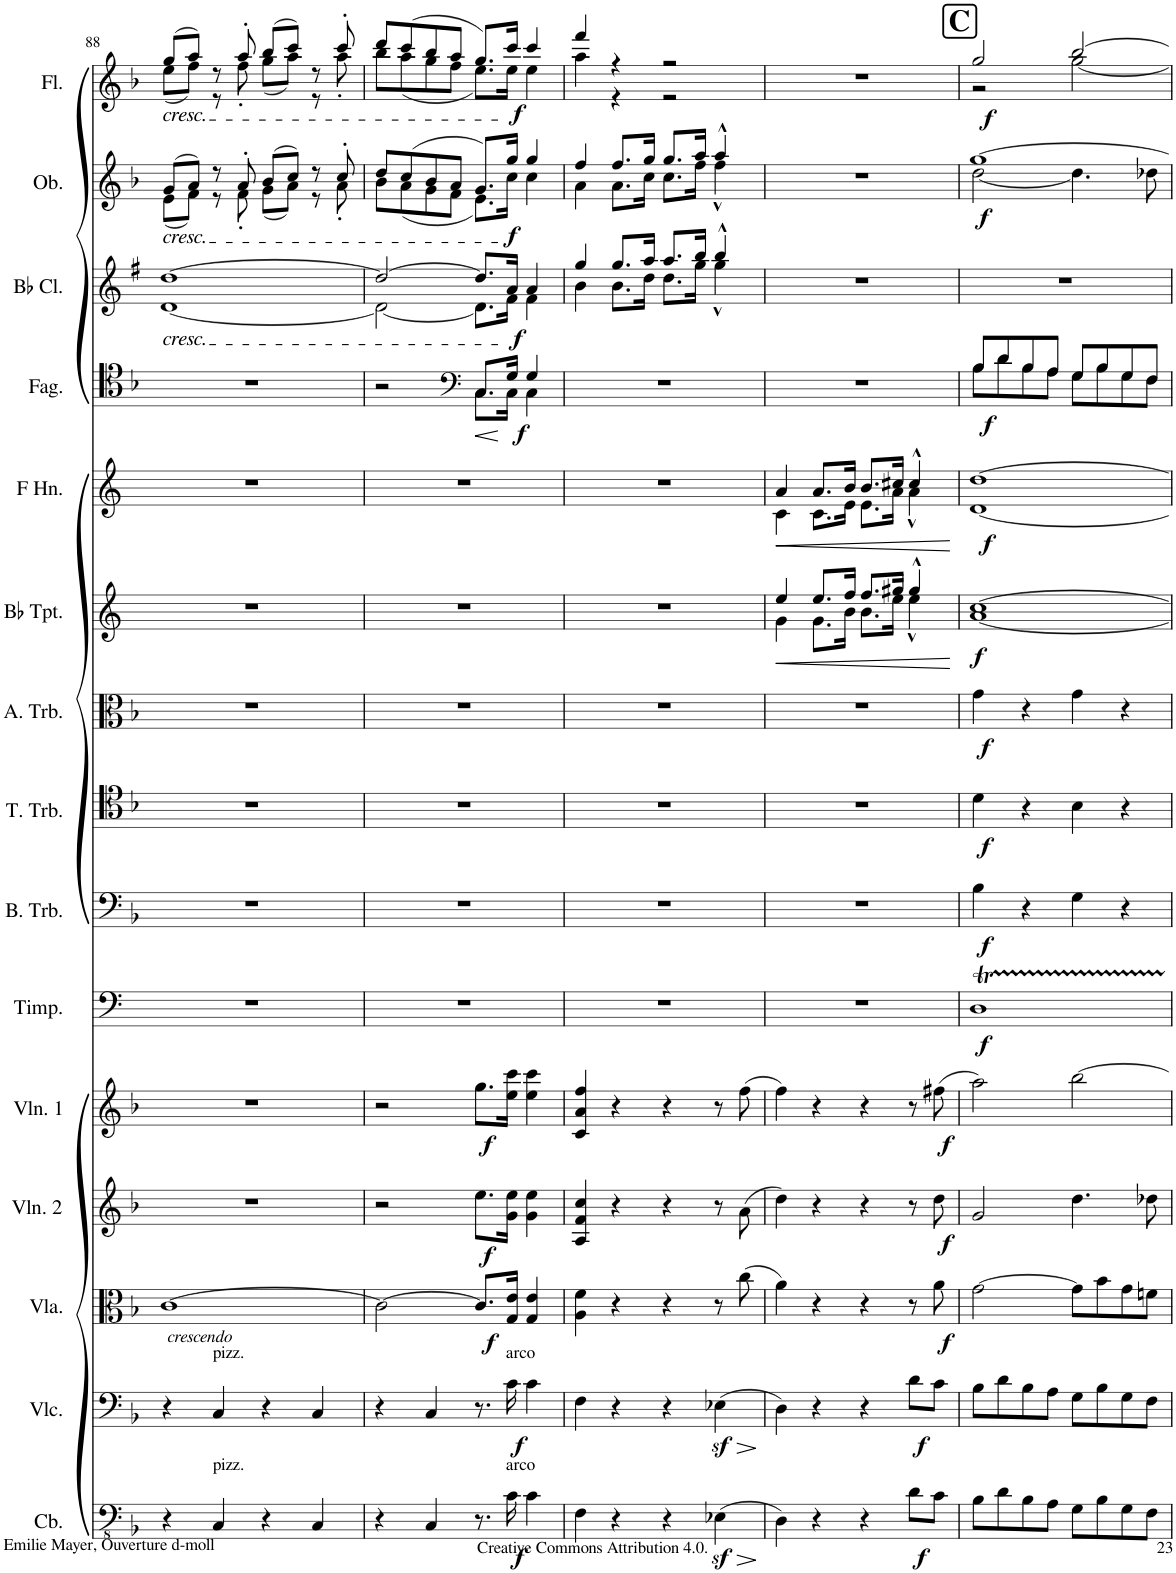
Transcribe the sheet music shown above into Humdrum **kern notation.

**kern	**dynam	**kern	**dynam	**kern	**dynam	**kern	**dynam	**kern	**dynam	**kern	**dynam	**kern	**dynam	**kern	**dynam	**kern	**dynam	**kern	**dynam	**kern	**dynam	**kern	**dynam	**kern	**dynam	**kern	**dynam	**kern	**dynam
*part15	*part15	*part14	*part14	*part13	*part13	*part12	*part12	*part11	*part11	*part10	*part10	*part9	*part9	*part8	*part8	*part7	*part7	*part6	*part6	*part5	*part5	*part4	*part4	*part3	*part3	*part2	*part2	*part1	*part1
*staff15	*staff15	*staff14	*staff14	*staff13	*staff13	*staff12	*staff12	*staff11	*staff11	*staff10	*staff10	*staff9	*staff9	*staff8	*staff8	*staff7	*staff7	*staff6	*staff6	*staff5	*staff5	*staff4	*staff4	*staff3	*staff3	*staff2	*staff2	*staff1	*staff1
*I"Contrabass	*	*I"Violoncello	*	*I"Viola	*	*I"Violino 2	*	*I"Violino 1	*	*I"Timpani in D, A	*	*I"Trombone Basso	*	*I"Trombone Tenore	*	*I"Trombone Alto	*	*I"Trombe in Bb	*	*I"Corni in F	*	*I"Fagotti	*	*I"Clarinetti in Bb	*	*I"Oboi	*	*I"Flauti	*
*I'Cb.	*	*I'Vlc.	*	*I'Vla.	*	*I'Vln. 2	*	*I'Vln. 1	*	*I'Timp.	*	*	*	*	*	*	*	*	*	*	*	*I'Fag.	*	*	*	*I'Ob.	*	*I'Fl.	*
!!LO:PB:g=z
*clefFv4	*	*clefF4	*	*clefC3	*	*clefG2	*	*clefG2	*	*clefF4	*	*clefF4	*	*clefC4	*	*clefC3	*	*clefG2	*	*clefG2	*	*clefC4	*	*clefG2	*	*clefG2	*	*clefG2	*
*Trd7c12	*	*	*	*	*	*	*	*	*	*	*	*	*	*	*	*	*	*Trd1c2	*	*Trd4c7	*	*	*	*Trd1c2	*	*	*	*	*
*k[b-]	*	*k[b-]	*	*k[b-]	*	*k[b-]	*	*k[b-]	*	*k[b-]	*	*k[b-]	*	*k[b-]	*	*k[b-]	*	*k[f#]	*	*k[]	*	*k[b-]	*	*k[f#]	*	*k[b-]	*	*k[b-]	*
*M4/4	*	*M4/4	*	*M4/4	*	*M4/4	*	*M4/4	*	*M4/4	*	*M4/4	*	*M4/4	*	*M4/4	*	*M4/4	*	*M4/4	*	*M4/4	*	*M4/4	*	*M4/4	*	*M4/4	*
*met(c)	*	*met(c)	*	*met(c)	*	*met(c)	*	*met(c)	*	*met(c)	*	*met(c)	*	*met(c)	*	*met(c)	*	*met(c)	*	*met(c)	*	*met(c)	*	*met(c)	*	*met(c)	*	*met(c)	*
=88	=88	=88	=88	=88	=88	=88	=88	=88	=88	=88	=88	=88	=88	=88	=88	=88	=88	=88	=88	=88	=88	=88	=88	=88	=88	=88	=88	=88	=88
*	*	*	*	*	*	*	*	*	*	*	*	*	*	*	*	*	*	*	*	*	*	*	*	*^	*	*^	*	*^	*
!	!	!	!	!	!	!	!	!	!	!	!	!	!	!	!	!	!	!	!	!	!	!	!	!	!	!	!	!	!	!LO:TX:b:i:t=cresc.	!	!
!	!	!	!	!	!	!	!	!	!	!	!	!	!	!	!	!	!	!	!	!	!	!	!	!	!	!	!LO:TX:b:i:t=cresc.	!	!	!	!	!
!	!	!	!	!	!	!	!	!	!	!	!	!	!	!	!	!	!	!	!	!	!	!	!	!LO:TX:b:i:t=cresc.	!	!	!	!	!	!	!	!
!	!	!	!	!	!LO:DY:b	!	!	!	!	!	!	!	!	!	!	!	!	!	!	!	!	!	!	!	!	!	!	!	!	!	!	!
4r	.	4r	.	[1c	other-dynamics	1r	.	1r	.	1r	.	1r	.	1r	.	1r	.	1r	.	1r	.	1r	.	[1dd	[1d	.	(8g/L	(8e\L	.	(8gg/L	(8ee\L	.
.	.	.	.	.	.	.	.	.	.	.	.	.	.	.	.	.	.	.	.	.	.	.	.	.	.	.	8a/J)	8f\J)	.	8aa/J)	8ff\J)	.
!	!	!LO:TX:a:t=pizz.	!	!	!	!	!	!	!	!	!	!	!	!	!	!	!	!	!	!	!	!	!	!	!	!	!	!	!	!	!	!
!LO:TX:a:t=pizz.	!	!	!	!	!	!	!	!	!	!	!	!	!	!	!	!	!	!	!	!	!	!	!	!	!	!	!	!	!	!	!	!
4CC/	.	4C/	.	.	.	.	.	.	.	.	.	.	.	.	.	.	.	.	.	.	.	.	.	.	.	.	8r	8r	.	8r	8r	.
.	.	.	.	.	.	.	.	.	.	.	.	.	.	.	.	.	.	.	.	.	.	.	.	.	.	.	8a'/	8f'\	.	8aa'/	8ff'\	.
4r	.	4r	.	.	.	.	.	.	.	.	.	.	.	.	.	.	.	.	.	.	.	.	.	.	.	.	(8b-/L	(8g\L	.	(8bb-/L	(8gg\L	.
.	.	.	.	.	.	.	.	.	.	.	.	.	.	.	.	.	.	.	.	.	.	.	.	.	.	.	8cc/J)	8a\J)	.	8ccc/J)	8aa\J)	.
4CC/	.	4C/	.	.	.	.	.	.	.	.	.	.	.	.	.	.	.	.	.	.	.	.	.	.	.	.	8r	8r	.	8r	8r	.
.	.	.	.	.	.	.	.	.	.	.	.	.	.	.	.	.	.	.	.	.	.	.	.	.	.	.	8cc'/	8a'\	.	8ccc'/	8aa'\	.
=89	=89	=89	=89	=89	=89	=89	=89	=89	=89	=89	=89	=89	=89	=89	=89	=89	=89	=89	=89	=89	=89	=89	=89	=89	=89	=89	=89	=89	=89	=89	=89	=89
*	*	*	*	*	*	*	*	*	*	*	*	*	*	*	*	*	*	*	*	*	*	*^	*	*	*	*	*	*	*	*	*	*
4r	.	4r	.	2c\_	.	2r	.	2r	.	1r	.	1r	.	1r	.	1r	.	1r	.	1r	.	2r	2ryy	.	2dd/_	2d\_	.	8dd/L	8b-\L	.	8ddd/L	8bb-\L	.
.	.	.	.	.	.	.	.	.	.	.	.	.	.	.	.	.	.	.	.	.	.	.	.	.	.	.	.	(8cc/	(8a\	.	(8ccc/	(8aa\	.
4CC/	.	4C/	.	.	.	.	.	.	.	.	.	.	.	.	.	.	.	.	.	.	.	.	.	.	.	.	.	8b-/	8g\	.	8bb-/	8gg\	.
.	.	.	.	.	.	.	.	.	.	.	.	.	.	.	.	.	.	.	.	.	.	.	.	.	.	.	.	8a/J	8f\J	.	8aa/J	8ff\J	.
*	*	*	*	*	*	*	*	*	*	*	*	*	*	*	*	*	*	*	*	*	*	*clefF4	*	*	*	*	*	*	*	*	*	*	*
!	!	!	!	!	!LO:DY:b	!	!LO:DY:b	!	!LO:DY:b	!	!	!	!	!	!	!	!	!	!	!	!	!	!	!LO:HP:b	!	!	!	!	!	!	!	!	!
8.r	.	8.r	.	8.c/L]	f	8.ee\L	f	8.gg\L	f	.	.	.	.	.	.	.	.	.	.	.	.	8.C/L	8.C\L	<	8.dd/L]	8.d\L]	.	8.g/L)	8.e\L)	.	8.gg/L)	8.ee\L)	.
!	!	!LO:TX:a:t=arco	!	!	!	!	!	!	!	!	!	!	!	!	!	!	!	!	!	!	!	!	!	!	!	!	!	!	!	!	!	!	!
!LO:TX:a:t=arco	!	!	!	!	!	!	!	!	!	!	!	!	!	!	!	!	!	!	!	!	!	!	!	!	!	!	!	!	!	!	!	!	!
!	!LO:DY:b	!	!LO:DY:b	!	!	!	!	!	!	!	!	!	!	!	!	!	!	!	!	!	!	!	!	!LO:DY:n=1:b	!	!	!LO:DY:b	!	!	!LO:DY:b	!	!	!LO:DY:b
16C\	f	16c\	f	16G/ 16e/Jk	.	16g\ 16ee\Jk	.	16ee\ 16ccc\Jk	.	.	.	.	.	.	.	.	.	.	.	.	.	16G/Jk	16C\Jk	[ f	16a/Jk	16f#\Jk	f	16gg/Jk	16cc\Jk	f	16ccc/Jk	16ee\Jk	f
4C\	.	4c\	.	4G/ 4e/	.	4g\ 4ee\	.	4ee\ 4ccc\	.	.	.	.	.	.	.	.	.	.	.	.	.	4G/	4C\	.	4a/	4f#\	.	4gg/	4cc\	.	4ccc/	4ee\	.
*	*	*	*	*	*	*	*	*	*	*	*	*	*	*	*	*	*	*	*	*	*	*v	*v	*	*	*	*	*	*	*	*	*	*
=90	=90	=90	=90	=90	=90	=90	=90	=90	=90	=90	=90	=90	=90	=90	=90	=90	=90	=90	=90	=90	=90	=90	=90	=90	=90	=90	=90	=90	=90	=90	=90	=90
4FF\	.	4F\	.	4A\ 4f\	.	4A/ 4f/ 4cc/	.	4c/ 4a/ 4ff/	.	1r	.	1r	.	1r	.	1r	.	1r	.	1r	.	1r	.	4gg/	4b\	.	4ff/	4a\	.	4fff/	4aa\	.
4r	.	4r	.	4r	.	4r	.	4r	.	.	.	.	.	.	.	.	.	.	.	.	.	.	.	8.gg/L	8.b\L	.	8.ff/L	8.a\L	.	4r	4r	.
.	.	.	.	.	.	.	.	.	.	.	.	.	.	.	.	.	.	.	.	.	.	.	.	16aa/Jk	16dd\Jk	.	16gg/Jk	16cc\Jk	.	.	.	.
4r	.	4r	.	4r	.	4r	.	4r	.	.	.	.	.	.	.	.	.	.	.	.	.	.	.	8.aa/L	8.dd\L	.	8.gg/L	8.cc\L	.	2r	2r	.
.	.	.	.	.	.	.	.	.	.	.	.	.	.	.	.	.	.	.	.	.	.	.	.	16bb/Jk	16gg\Jk	.	16aa/Jk	16ff\Jk	.	.	.	.
!	!LO:HP:b	!	!LO:HP:b	!	!	!	!	!	!	!	!	!	!	!	!	!	!	!	!	!	!	!	!	!	!	!	!	!	!	!	!	!
(4EE-Xz<\	>	(4E-Xz<\	>	8r	.	8r	.	8r	.	.	.	.	.	.	.	.	.	.	.	.	.	.	.	4bb^^/	4gg^^\	.	4aa^^/	4ff^^\	.	.	.	.
.	.	.	.	(8cc\	.	(8a\	.	(8ff\	.	.	.	.	.	.	.	.	.	.	.	.	.	.	.	.	.	.	.	.	.	.	.	.
*	*	*	*	*	*	*	*	*	*	*	*	*	*	*	*	*	*	*	*	*	*	*	*	*v	*v	*	*	*	*	*v	*v	*
*	*	*	*	*	*	*	*	*	*	*	*	*	*	*	*	*	*	*	*	*	*	*	*	*	*	*v	*v	*	*	*
.	]	.	]	.	.	.	.	.	.	.	.	.	.	.	.	.	.	.	.	.	.	.	.	.	.	.	.	.	.
=91	=91	=91	=91	=91	=91	=91	=91	=91	=91	=91	=91	=91	=91	=91	=91	=91	=91	=91	=91	=91	=91	=91	=91	=91	=91	=91	=91	=91	=91
!	!	!	!	!	!	!	!	!	!	!	!	!	!	!	!	!	!	!	!LO:HP:b	!	!LO:HP:b	!	!	!	!	!	!	!	!
*	*	*	*	*	*	*	*	*	*	*	*	*	*	*	*	*	*	*^	*	*^	*	*	*	*	*	*	*	*	*
4DD\)	.	4D\)	.	4a\)	.	4dd\)	.	4ff\)	.	1r	.	1r	.	1r	.	1r	.	4ee/	4g\	<	4a/	4c\	<	1r	.	1r	.	1r	.	1r	.
4r	.	4r	.	4r	.	4r	.	4r	.	.	.	.	.	.	.	.	.	8.ee/L	8.g\L	.	8.a/L	8.c\L	.	.	.	.	.	.	.	.	.
.	.	.	.	.	.	.	.	.	.	.	.	.	.	.	.	.	.	16ff#/Jk	16b\Jk	.	16b/Jk	16e\Jk	.	.	.	.	.	.	.	.	.
4r	.	4r	.	4r	.	4r	.	4r	.	.	.	.	.	.	.	.	.	8.ff#/L	8.b\L	.	8.b/L	8.e\L	.	.	.	.	.	.	.	.	.
.	.	.	.	.	.	.	.	.	.	.	.	.	.	.	.	.	.	16gg#X/Jk	16ee\Jk	.	16cc#X/Jk	16a\Jk	.	.	.	.	.	.	.	.	.
!	!LO:DY:b	!	!LO:DY:b	!	!	!	!	!	!	!	!	!	!	!	!	!	!	!	!	!	!	!	!	!	!	!	!	!	!	!	!
8D\L	f	8d\L	f	8r	.	8r	.	8r	.	.	.	.	.	.	.	.	.	4gg#^^/	4ee^^\	.	4cc#^^/	4a^^\	.	.	.	.	.	.	.	.	.
!	!	!	!	!	!LO:DY:b	!	!LO:DY:b	!	!LO:DY:b	!	!	!	!	!	!	!	!	!	!	!	!	!	!	!	!	!	!	!	!	!	!
8C\J	.	8c\J	.	8a\	f	8dd\	f	(8ff#X\	f	.	.	.	.	.	.	.	.	.	.	.	.	.	.	.	.	.	.	.	.	.	.
*	*	*	*	*	*	*	*	*	*	*	*	*	*	*	*	*	*	*v	*v	*	*	*	*	*	*	*	*	*	*	*	*
*	*	*	*	*	*	*	*	*	*	*	*	*	*	*	*	*	*	*	*	*v	*v	*	*	*	*	*	*	*	*	*
.	.	.	.	.	.	.	.	.	.	.	.	.	.	.	.	.	.	.	[	.	[	.	.	.	.	.	.	.	.
!!LO:REH:place=s1:a:B:cj:fs=16:t=C
=92	=92	=92	=92	=92	=92	=92	=92	=92	=92	=92	=92	=92	=92	=92	=92	=92	=92	=92	=92	=92	=92	=92	=92	=92	=92	=92	=92	=92	=92
*	*	*	*	*	*	*	*	*	*	*	*	*	*	*	*	*	*	*^	*	*^	*	*^	*	*	*	*^	*	*^	*
!	!	!	!	!	!	!	!	!	!	!	!LO:DY:b	!	!LO:DY:b	!	!LO:DY:b	!	!LO:DY:b	!	!	!LO:DY:b	!	!	!LO:DY:b	!	!	!LO:DY:b	!	!	!	!	!LO:DY:b	!	!	!LO:DY:b
8BB-\L	.	8B-\L	.	[2g\	.	2g/	.	2aa\)	.	1DT	f	4B-\	f	4d\	f	4g\	f	[1cc	[1a	f	[1dd	[1d	f	8B-/L	8B-\L	f	1r	.	[1gg	[2dd\	f	2gg/	2r	f
8D\	.	8d\	.	.	.	.	.	.	.	.	.	.	.	.	.	.	.	.	.	.	.	.	.	8d/	8d\	.	.	.	.	.	.	.	.	.
8BB-\	.	8B-\	.	.	.	.	.	.	.	.	.	4r	.	4r	.	4r	.	.	.	.	.	.	.	8B-/	8B-\	.	.	.	.	.	.	.	.	.
8AA\J	.	8A\J	.	.	.	.	.	.	.	.	.	.	.	.	.	.	.	.	.	.	.	.	.	8A/J	8A\J	.	.	.	.	.	.	.	.	.
8GG\L	.	8G\L	.	8g\L]	.	4.dd\	.	[2bb-\	.	.	.	4G\	.	4B-\	.	4g\	.	.	.	.	.	.	.	8G/L	8G\L	.	.	.	.	4.dd\]	.	[2bb-/	[2gg\	.
8BB-\	.	8B-\	.	8b-\	.	.	.	.	.	.	.	.	.	.	.	.	.	.	.	.	.	.	.	8B-/	8B-\	.	.	.	.	.	.	.	.	.
8GG\	.	8G\	.	8g\	.	.	.	.	.	.	.	4r	.	4r	.	4r	.	.	.	.	.	.	.	8G/	8G\	.	.	.	.	.	.	.	.	.
8FF\J	.	8F\J	.	8fn\J	.	8dd-X\	.	.	.	.	.	.	.	.	.	.	.	.	.	.	.	.	.	8F/J	8F\J	.	.	.	.	8dd-X\	.	.	.	.
*	*	*	*	*	*	*	*	*	*	*	*	*	*	*	*	*	*	*v	*v	*	*	*	*	*v	*v	*	*	*	*v	*v	*	*v	*v	*
*	*	*	*	*	*	*	*	*	*	*	*	*	*	*	*	*	*	*	*	*v	*v	*	*	*	*	*	*	*	*	*
=	=	=	=	=	=	=	=	=	=	=	=	=	=	=	=	=	=	=	=	=	=	=	=	=	=	=	=	=	=
*-	*-	*-	*-	*-	*-	*-	*-	*-	*-	*-	*-	*-	*-	*-	*-	*-	*-	*-	*-	*-	*-	*-	*-	*-	*-	*-	*-	*-	*-
